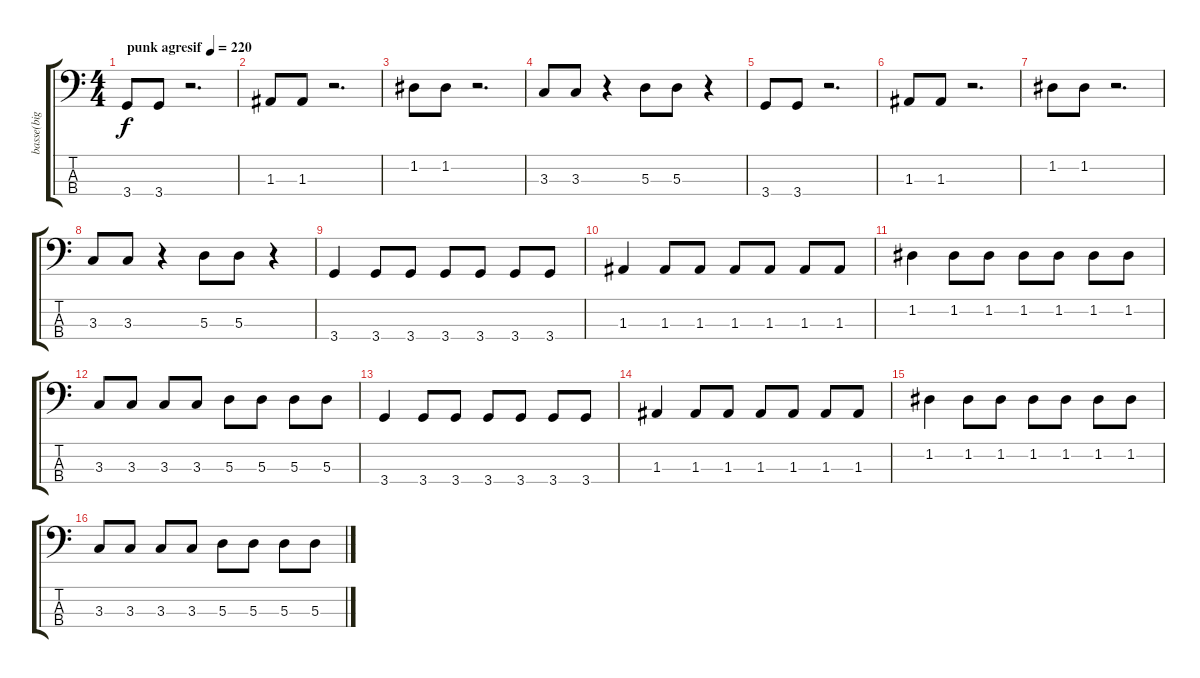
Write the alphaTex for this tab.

\track ("basse(big jay)" "basse(big ") {instrument electricbasspick}
\staff {score tabs}
\tuning (G2 D2 A1 E1) {hide}
\ts (4 4)
\tempo (220 "punk agresif")
\clef f4
\ks c
3.4.8{dy f instrument electricbasspick} 3.4.8 r.2{d} |
1.3.8 1.3.8 r.2{d} |
1.2.8 1.2.8 r.2{d} |
3.3.8 3.3.8 r.4 5.3.8 5.3.8 r.4 |
3.4.8 3.4.8 r.2{d} |
1.3.8 1.3.8 r.2{d} |
1.2.8 1.2.8 r.2{d} |
3.3.8 3.3.8 r.4 5.3.8 5.3.8 r.4 |
3.4.4 3.4.8 3.4.8 3.4.8 3.4.8 3.4.8 3.4.8 |
1.3.4 1.3.8 1.3.8 1.3.8 1.3.8 1.3.8 1.3.8 |
1.2.4 1.2.8 1.2.8 1.2.8 1.2.8 1.2.8 1.2.8 |
3.3.8 3.3.8 3.3.8 3.3.8 5.3.8 5.3.8 5.3.8 5.3.8 |
3.4.4 3.4.8 3.4.8 3.4.8 3.4.8 3.4.8 3.4.8 |
1.3.4 1.3.8 1.3.8 1.3.8 1.3.8 1.3.8 1.3.8 |
1.2.4 1.2.8 1.2.8 1.2.8 1.2.8 1.2.8 1.2.8 |
3.3.8 3.3.8 3.3.8 3.3.8 5.3.8 5.3.8 5.3.8 5.3.8
